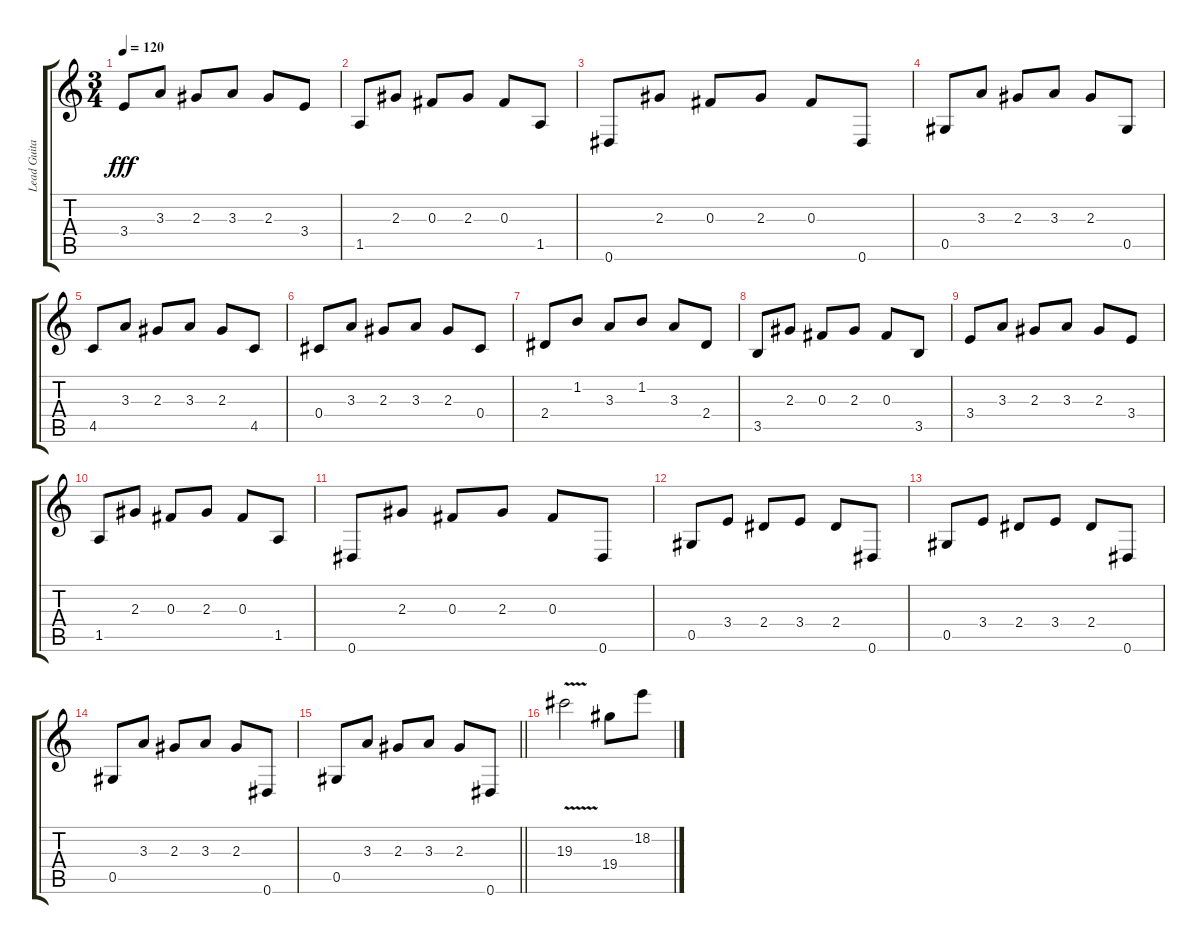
\track ("Lead Guitar" "Lead Guita") {instrument distortionguitar}
\staff {score tabs}
\tuning (Eb4 Bb3 Gb3 Db3 Ab2 Eb2) {hide}
\ts (3 4)
\tempo 120
\clef g2
\ks c
3.4.8{dy fff} 3.3.8 2.3.8 3.3.8 2.3.8 3.4.8 |
1.5.8 2.3.8 0.3.8 2.3.8 0.3.8 1.5.8 |
0.6.8 2.3.8 0.3.8 2.3.8 0.3.8 0.6.8 |
0.5.8 3.3.8 2.3.8 3.3.8 2.3.8 0.5.8 |
4.5.8 3.3.8 2.3.8 3.3.8 2.3.8 4.5.8 |
0.4.8 3.3.8 2.3.8 3.3.8 2.3.8 0.4.8 |
2.4.8 1.2.8 3.3.8 1.2.8 3.3.8 2.4.8 |
3.5.8 2.3.8 0.3.8 2.3.8 0.3.8 3.5.8 |
3.4.8 3.3.8 2.3.8 3.3.8 2.3.8 3.4.8 |
1.5.8 2.3.8 0.3.8 2.3.8 0.3.8 1.5.8 |
0.6.8 2.3.8 0.3.8 2.3.8 0.3.8 0.6.8 |
0.5.8 3.4.8 2.4.8 3.4.8 2.4.8 0.6.8 |
0.5.8 3.4.8 2.4.8 3.4.8 2.4.8 0.6.8 |
0.5.8 3.3.8 2.3.8 3.3.8 2.3.8 0.6.8 |
\barLineRight lightlight
0.5.8 3.3.8 2.3.8 3.3.8 2.3.8 0.6.8 |
19.3{v}.2 19.4.8 18.2.8
